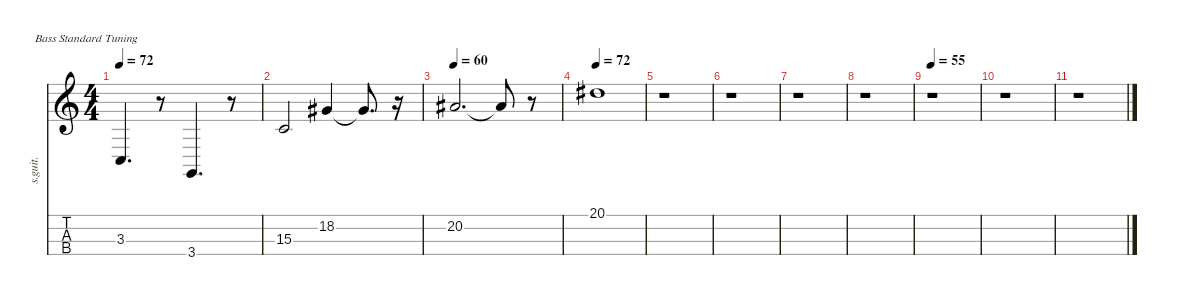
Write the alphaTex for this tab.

\defaultSystemsLayout 4
\hideDynamics
\bracketExtendMode nobrackets
\track ("John Deacon | Bass" "s.guit.") {instrument electricbassfinger}
\staff {score tabs}
\tuning (G2 D2 A1 E1)
\ts (4 4)
\tempo 72
\clef g2
\ks c
3.3.4{d lyrics (0 "") lyrics (1 "") lyrics (2 "") lyrics (3 "") lyrics (4 "") dy f} r.8 3.4.4{d lyrics (0 "") lyrics (1 "") lyrics (2 "") lyrics (3 "") lyrics (4 "")} r.8 |
15.3.2{lyrics (0 "") lyrics (1 "") lyrics (2 "") lyrics (3 "") lyrics (4 "")} 18.2{acc #}.4{lyrics (0 "") lyrics (1 "") lyrics (2 "") lyrics (3 "") lyrics (4 "")} 18.2{t acc #}.8{d lyrics (0 "") lyrics (1 "") lyrics (2 "") lyrics (3 "") lyrics (4 "")} r.16 |
\tempo 60
20.2{acc #}.2{d lyrics (0 "") lyrics (1 "") lyrics (2 "") lyrics (3 "") lyrics (4 "")} 20.2{t acc #}.8{lyrics (0 "") lyrics (1 "") lyrics (2 "") lyrics (3 "") lyrics (4 "")} r.8 |
\tempo 72
20.1{acc #}.1{lyrics (0 "") lyrics (1 "") lyrics (2 "") lyrics (3 "") lyrics (4 "")} |
r.1 |
r.1 |
r.1 |
r.1 |
\tempo 55
r.1 |
r.1 |
r.1
